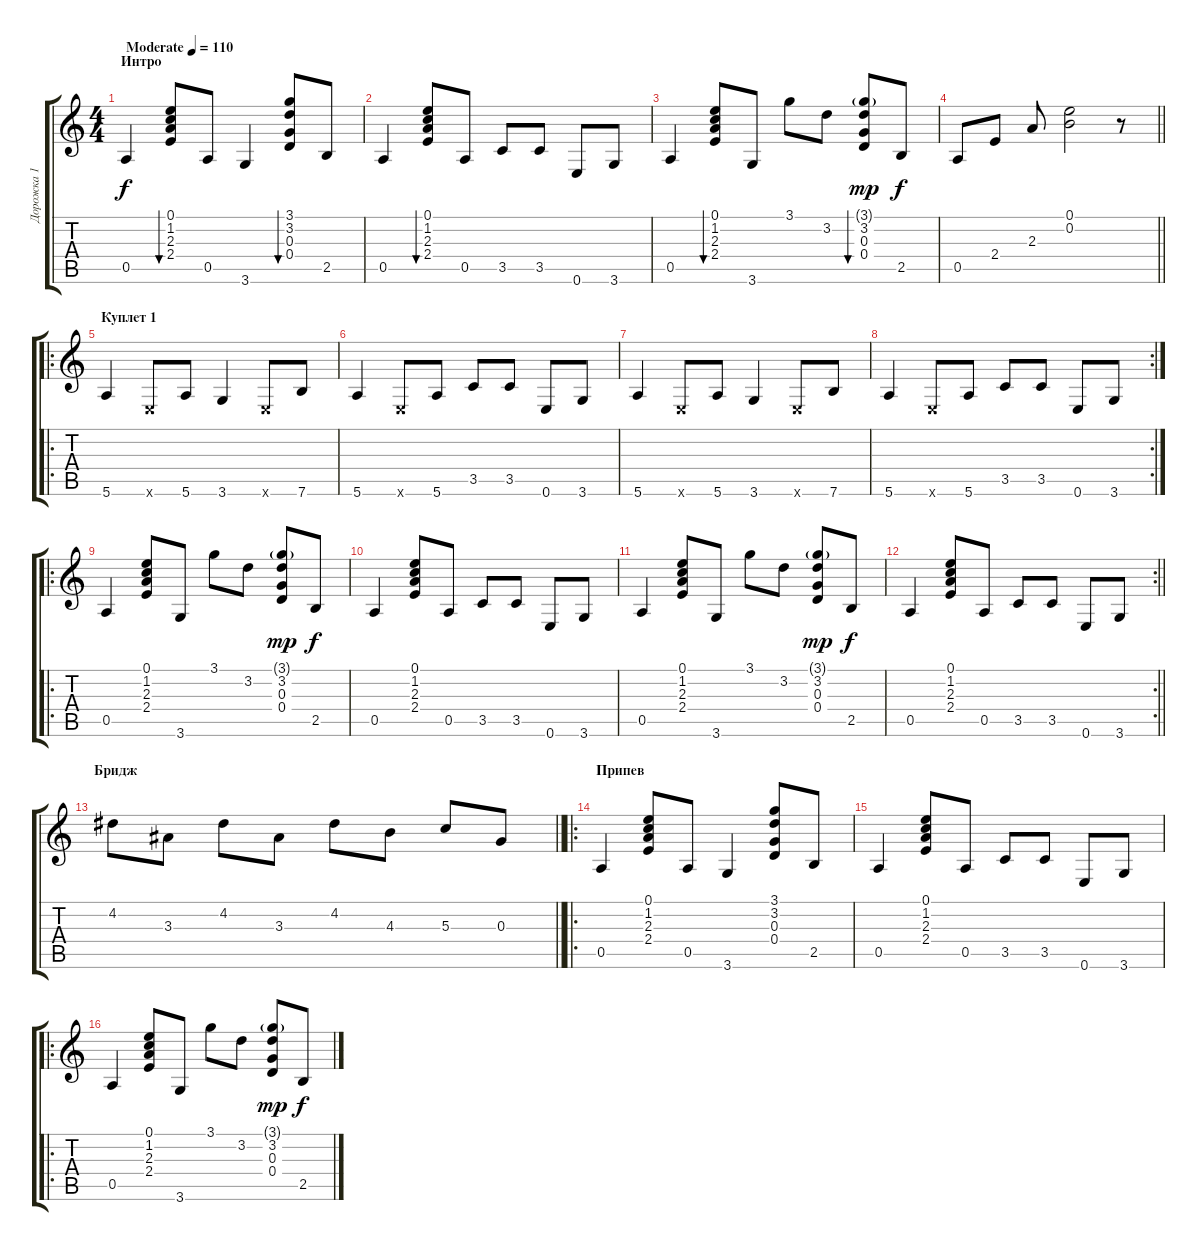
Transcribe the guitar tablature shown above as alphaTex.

\track ("Дорожка 1" "Дорожка 1") {instrument acousticguitarsteel}
\staff {score tabs}
\tuning (E4 B3 G3 D3 A2 E2) {hide}
\ts (4 4)
\section ("" "Интро")
\tempo (110 "Moderate")
\clef g2
\ks c
0.5.4{dy f instrument acousticguitarsteel} (0.1 1.2 2.3 2.4).8{bu 60} 0.5.8 3.6.4 (3.1 3.2 0.3 0.4).8{bu 60} 2.5.8 |
0.5.4 (0.1 1.2 2.3 2.4).8{bu 60} 0.5.8 3.5.8 3.5.8 0.6.8 3.6.8 |
0.5.4 (0.1 1.2 2.3 2.4).8{bu 60} 3.6.8 3.1.8 3.2.8 (3.1{g} 3.2 0.3 0.4).8{bu 60 dy mp} 2.5.8{dy f} |
\barLineRight lightlight
0.5.8 2.4.8 2.3.8 (0.1 0.2).2 r.8 |
\ro
\section ("" "Куплет 1")
5.6.4 0.6{x}.8 5.6.8 3.6.4 0.6{x}.8 7.6.8 |
5.6.4 0.6{x}.8 5.6.8 3.5.8 3.5.8 0.6.8 3.6.8 |
5.6.4 0.6{x}.8 5.6.8 3.6.4 0.6{x}.8 7.6.8 |
\rc 2
5.6.4 0.6{x}.8 5.6.8 3.5.8 3.5.8 0.6.8 3.6.8 |
\ro
0.5.4 (0.1 1.2 2.3 2.4).8 3.6.8 3.1.8 3.2.8 (3.1{g} 3.2 0.3 0.4).8{dy mp} 2.5.8{dy f} |
0.5.4 (0.1 1.2 2.3 2.4).8 0.5.8 3.5.8 3.5.8 0.6.8 3.6.8 |
0.5.4 (0.1 1.2 2.3 2.4).8 3.6.8 3.1.8 3.2.8 (3.1{g} 3.2 0.3 0.4).8{dy mp} 2.5.8{dy f} |
\rc 2
\barLineRight lightlight
0.5.4 (0.1 1.2 2.3 2.4).8 0.5.8 3.5.8 3.5.8 0.6.8 3.6.8 |
\section ("" "Бридж")
\barLineRight lightlight
4.2.8 3.3.8 4.2.8 3.3.8 4.2.8 4.3.8 5.3.8 0.3.8 |
\ro
\section ("" "Припев")
0.5.4 (0.1 1.2 2.3 2.4).8 0.5.8 3.6.4 (3.1 3.2 0.3 0.4).8 2.5.8 |
0.5.4 (0.1 1.2 2.3 2.4).8 0.5.8 3.5.8 3.5.8 0.6.8 3.6.8 |
\ro
0.5.4 (0.1 1.2 2.3 2.4).8 3.6.8 3.1.8 3.2.8 (3.1{g} 3.2 0.3 0.4).8{dy mp} 2.5.8{dy f}
